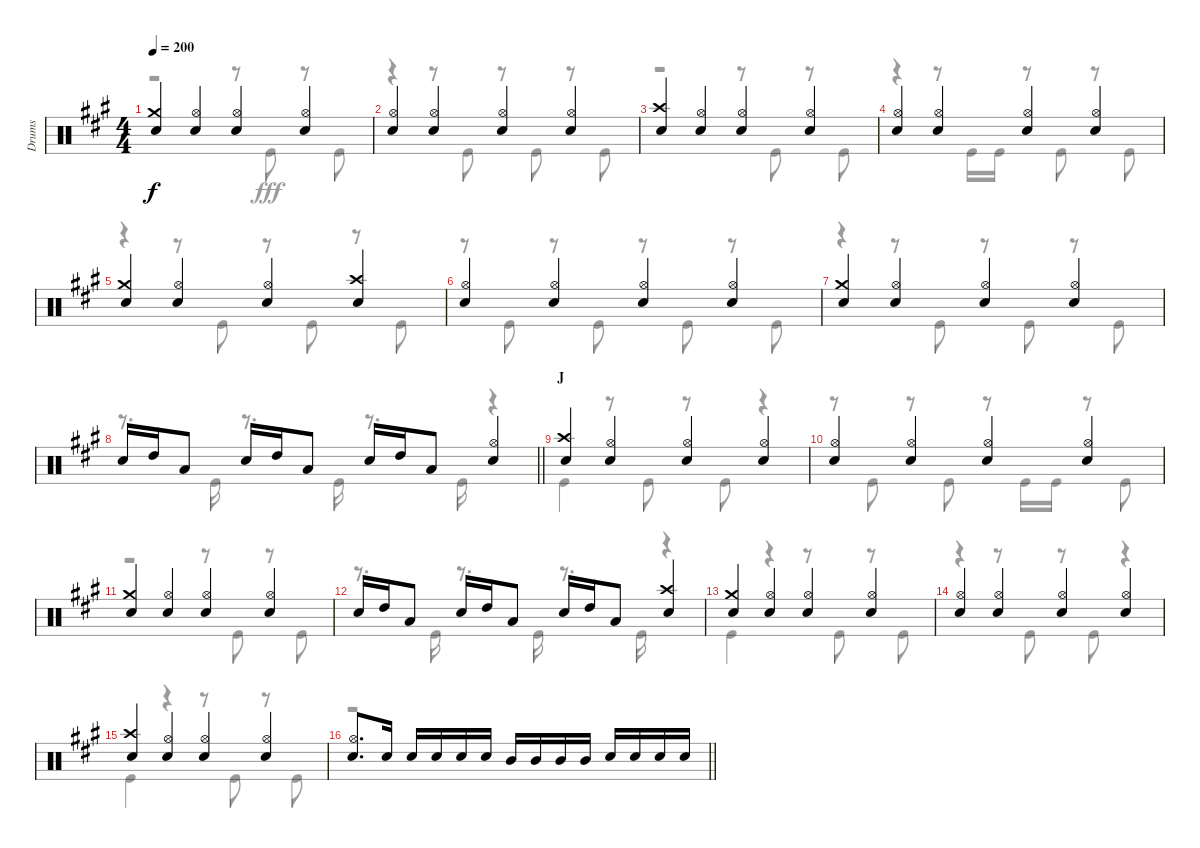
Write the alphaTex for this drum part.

\track ("Drums" "Drums") {instrument percussion}
\staff {score}
\articulation defaults
\voice
\ts (4 4)
\tempo 200
\clef neutral
\ks a
("Crash medium (hit)" "Snare (hit) 2").4{dy f} ("Hi-Hat (open)" "Snare (hit) 2").4 ("Hi-Hat (open)" "Snare (hit) 2").4 ("Hi-Hat (open)" "Snare (hit) 2").4 |
("Hi-Hat (open)" "Snare (hit) 2").4 ("Hi-Hat (open)" "Snare (hit) 2").4 ("Hi-Hat (open)" "Snare (hit) 2").4 ("Hi-Hat (open)" "Snare (hit) 2").4 |
("Crash high (hit)" "Snare (hit) 2").4 ("Hi-Hat (open)" "Snare (hit) 2").4 ("Hi-Hat (open)" "Snare (hit) 2").4 ("Hi-Hat (open)" "Snare (hit) 2").4 |
("Hi-Hat (open)" "Snare (hit) 2").4 ("Hi-Hat (open)" "Snare (hit) 2").4 ("Hi-Hat (open)" "Snare (hit) 2").4 ("Hi-Hat (open)" "Snare (hit) 2").4 |
("Crash medium (hit)" "Snare (hit) 2").4 ("Hi-Hat (open)" "Snare (hit) 2").4 ("Hi-Hat (open)" "Snare (hit) 2").4 ("Crash high (hit)" "Snare (hit) 2").4 |
("Hi-Hat (open)" "Snare (hit) 2").4 ("Hi-Hat (open)" "Snare (hit) 2").4 ("Hi-Hat (open)" "Snare (hit) 2").4 ("Hi-Hat (open)" "Snare (hit) 2").4 |
("Crash medium (hit)" "Snare (hit) 2").4 ("Hi-Hat (open)" "Snare (hit) 2").4 ("Hi-Hat (open)" "Snare (hit) 2").4 ("Hi-Hat (open)" "Snare (hit) 2").4 |
\barLineRight lightlight "Snare (hit) 2".16 "High Tom (hit)".16 "Low Tom (hit)".8 "Snare (hit) 2".16 "High Tom (hit)".16 "Low Tom (hit)".8 "Snare (hit) 2".16 "High Tom (hit)".16 "Low Tom (hit)".8
("Hi-Hat (open)" "Snare (hit) 2").4 |
\section ("" "J")
("Crash high (hit)" "Snare (hit) 2").4 ("Hi-Hat (open)" "Snare (hit) 2").4 ("Hi-Hat (open)" "Snare (hit) 2").4 ("Hi-Hat (open)" "Snare (hit) 2").4 |
("Hi-Hat (open)" "Snare (hit) 2").4 ("Hi-Hat (open)" "Snare (hit) 2").4 ("Hi-Hat (open)" "Snare (hit) 2").4 ("Hi-Hat (open)" "Snare (hit) 2").4 |
("Crash medium (hit)" "Snare (hit) 2").4 ("Hi-Hat (open)" "Snare (hit) 2").4 ("Hi-Hat (open)" "Snare (hit) 2").4 ("Hi-Hat (open)" "Snare (hit) 2").4 |
"Snare (hit) 2".16 "High Tom (hit)".16 "Low Tom (hit)".8 "Snare (hit) 2".16 "High Tom (hit)".16 "Low Tom (hit)".8 "Snare (hit) 2".16 "High Tom (hit)".16 "Low Tom (hit)".8 ("Crash high (hit)" "Snare (hit) 2").4 |
("Crash medium (hit)" "Snare (hit) 2").4 ("Hi-Hat (open)" "Snare (hit) 2").4 ("Hi-Hat (open)" "Snare (hit) 2").4 ("Hi-Hat (open)" "Snare (hit) 2").4 |
("Hi-Hat (open)" "Snare (hit) 2").4 ("Hi-Hat (open)" "Snare (hit) 2").4 ("Hi-Hat (open)" "Snare (hit) 2").4 ("Hi-Hat (open)" "Snare (hit) 2").4 |
("Crash high (hit)" "Snare (hit) 2").4 ("Hi-Hat (open)" "Snare (hit) 2").4 ("Hi-Hat (open)" "Snare (hit) 2").4 ("Hi-Hat (open)" "Snare (hit) 2").4 |
\barLineRight lightlight
("Hi-Hat (open)" "Snare (hit) 2").8{d} "Snare (hit) 2".16 "Snare (hit) 2".16 "Snare (hit) 2".16 "Snare (hit) 2".16 "Snare (hit) 2".16 "Mid Tom (hit)".16 "Mid Tom (hit)".16 "Mid Tom (hit)".16 "Mid Tom (hit)".16 "Snare (hit) 2".16 "Snare (hit) 2".16 "Snare (hit) 2".16 "Snare (hit) 2".16
\voice
\clef neutral
\ottava regular
\simile none
\ks a
r.2{dy fff} r.8 "Kick (hit)".8 r.8 "Kick (hit)".8 |
r.4 r.8 "Kick (hit)".8 r.8 "Kick (hit)".8 r.8 "Kick (hit)".8 |
r.2 r.8 "Kick (hit)".8 r.8 "Kick (hit)".8 |
r.4 r.8 "Kick (hit)".16 "Kick (hit)".16 r.8 "Kick (hit)".8 r.8 "Kick (hit)".8 |
r.4 r.8 "Kick (hit)".8 r.8 "Kick (hit)".8 r.8 "Kick (hit)".8 |
r.8 "Kick (hit)".8 r.8 "Kick (hit)".8 r.8 "Kick (hit)".8 r.8 "Kick (hit)".8 |
r.4 r.8 "Kick (hit)".8 r.8 "Kick (hit)".8 r.8 "Kick (hit)".8 |
\barLineRight lightlight
r.8{d} "Kick (hit)".16 r.8{d} "Kick (hit)".16 r.8{d} "Kick (hit)".16 r.4 |
"Kick (hit)".4 r.8 "Kick (hit)".8 r.8 "Kick (hit)".8 r.4 |
r.8 "Kick (hit)".8 r.8 "Kick (hit)".8 r.8 "Kick (hit)".16 "Kick (hit)".16 r.8 "Kick (hit)".8 |
r.2 r.8 "Kick (hit)".8 r.8 "Kick (hit)".8 |
r.8{d} "Kick (hit)".16 r.8{d} "Kick (hit)".16 r.8{d} "Kick (hit)".16 r.4 |
"Kick (hit)".4 r.4 r.8 "Kick (hit)".8 r.8 "Kick (hit)".8 |
r.4 r.8 "Kick (hit)".8 r.8 "Kick (hit)".8 r.4 |
"Kick (hit)".4 r.4 r.8 "Kick (hit)".8 r.8 "Kick (hit)".8 |
\barLineRight lightlight
r.1
